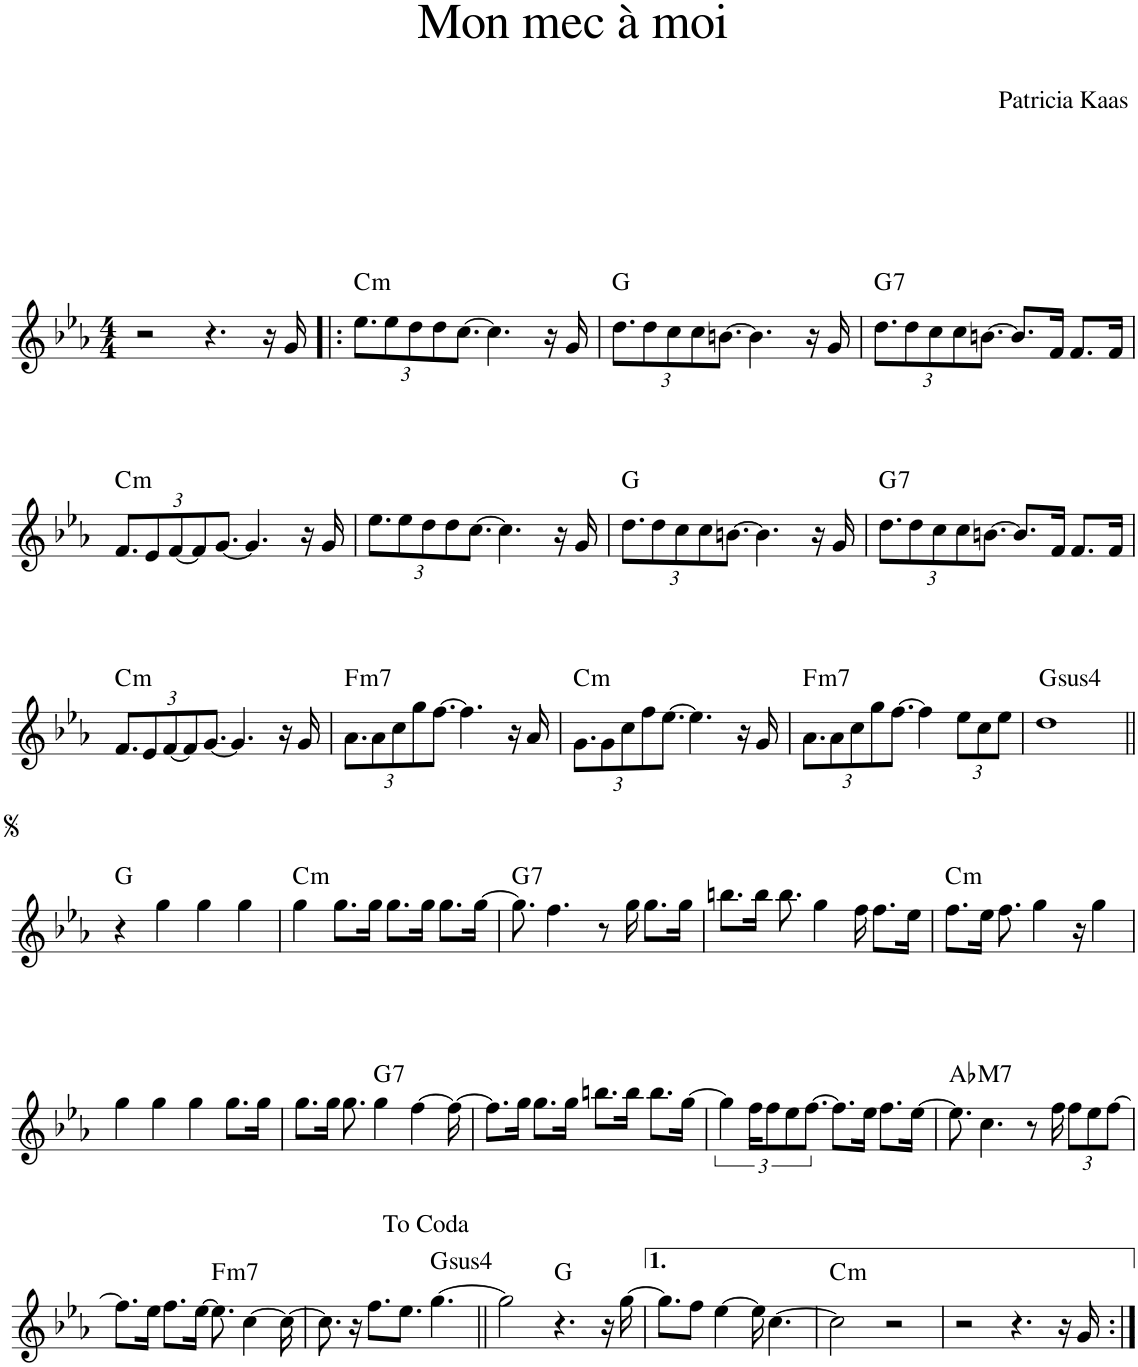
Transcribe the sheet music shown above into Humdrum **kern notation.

**kern	**harte
*part1	*part1
*staff1	*
*I"Piano	*
*I'Pno.	*
*clefG2	*
*k[b-e-a-]	*
*M4/4	*
=1	=1
2r	.
4.r	.
16r	.
16g/	.
=2!|:	=2!|:
*Xbrackettup	*
!	!LO:H:kt=m
12.ee-\L	C:min
12ee-\	.
12dd\	.
12dd\	.
[12.cc\J	.
4.cc\]	.
16r	.
16g/	.
=3	=3
12.dd\L	G:maj
12dd\	.
12cc\	.
12cc\	.
[12.bn\J	.
4.b\]	.
16r	.
16g/	.
=4	=4
!	!LO:H:kt=7
12.dd\L	G:7
12dd\	.
12cc\	.
12cc\	.
[12.bn\J	.
8.b/L]	.
16f/Jk	.
8.f/L	.
16f/Jk	.
!!LO:LB:g=z
=5	=5
!	!LO:H:kt=m
12.f/L	C:min
12e-/	.
[12f/	.
12f/]	.
[12.g/J	.
4.g/]	.
16r	.
16g/	.
=6	=6
12.ee-\L	.
12ee-\	.
12dd\	.
12dd\	.
[12.cc\J	.
4.cc\]	.
16r	.
16g/	.
=7	=7
12.dd\L	G:maj
12dd\	.
12cc\	.
12cc\	.
[12.bn\J	.
4.b\]	.
16r	.
16g/	.
=8	=8
!	!LO:H:kt=7
12.dd\L	G:7
12dd\	.
12cc\	.
12cc\	.
[12.bn\J	.
8.b/L]	.
16f/Jk	.
8.f/L	.
16f/Jk	.
!!LO:LB:g=z
=9	=9
!	!LO:H:kt=m
12.f/L	C:min
12e-/	.
[12f/	.
12f/]	.
[12.g/J	.
4.g/]	.
16r	.
16g/	.
=10	=10
!	!LO:H:kt=m7
12.a-\L	F:min7
12a-\	.
12cc\	.
12gg\	.
[12.ff\J	.
4.ff\]	.
16r	.
16a-/	.
=11	=11
!	!LO:H:kt=m
12.g\L	C:min
12g\	.
12cc\	.
12ff\	.
[12.ee-\J	.
4.ee-\]	.
16r	.
16g/	.
=12	=12
!	!LO:H:kt=m7
12.a-\L	F:min7
12a-\	.
12cc\	.
12gg\	.
[12.ff\J	.
4ff\]	.
12ee-\L	.
12cc\	.
12ee-\J	.
=13	=13
!	!LO:H:kt=4
1dd	G:sus4
!!LO:LB:g=z
=14||	=14||
4r	G:maj
4gg\	.
4gg\	.
4gg\	.
=15	=15
!	!LO:H:kt=m
4gg\	C:min
8.gg\L	.
16gg\Jk	.
8.gg\L	.
16gg\Jk	.
8.gg\L	.
[16gg\Jk	.
=16	=16
!	!LO:H:kt=7
8.gg\]	G:7
4.ff\	.
8r	.
16gg\	.
8.gg\L	.
16gg\Jk	.
=17	=17
8.bbn\L	.
16bb\Jk	.
8.bb\	.
4gg\	.
16ff\	.
8.ff\L	.
16ee-\Jk	.
=18	=18
!	!LO:H:kt=m
8.ff\L	C:min
16ee-\Jk	.
8.ff\	.
4gg\	.
16r	.
4gg\	.
!!LO:LB:g=z
=19	=19
4gg\	.
4gg\	.
4gg\	.
8.gg\L	.
16gg\Jk	.
=20	=20
8.gg\L	.
16gg\Jk	.
8.gg\	.
!	!LO:H:kt=7
4gg\	G:7
[4ff\	.
16ff\_	.
=21	=21
8.ff\L]	.
16gg\Jk	.
8.gg\L	.
16gg\Jk	.
8.bbn\L	.
16bb\Jk	.
8.bb\L	.
[16gg\Jk	.
=22	=22
*brackettup	*
6gg\]	.
24ff\KL	.
12ff\	.
12ee-\	.
[12.ff\J	.
8.ff\L]	.
16ee-\Jk	.
8.ff\L	.
[16ee-\Jk	.
=23	=23
!	!LO:H:kt=M7
8.ee-\]	Ab:maj7
4.cc\	.
8r	.
16ff\	.
*Xbrackettup	*
12ff\L	.
12ee-\	.
[12ff\J	.
!!LO:LB:g=z
=24	=24
8.ff\L]	.
16ee-\Jk	.
8.ff\L	.
[16ee-\Jk	.
!	!LO:H:kt=m7
8.ee-\]	F:min7
[4cc\	.
16cc\_	.
=25	=25
8.cc\]	.
16r	.
8.ff\L	.
8.ee-\J	.
!	!LO:H:kt=4
[4.gg\	G:sus4
=26||	=26||
2gg\]	.
4.r	G:maj
16r	.
[16gg\	.
=27	=27
8.gg\L]	.
8ff\J	.
[4ee-\	.
16ee-\]	.
[4.cc\	.
=28	=28
!	!LO:H:kt=m
2cc\]	C:min
2r	.
=29	=29
2r	.
4.r	.
16r	.
16g/	.
=:|!	=:|!
*-	*-
